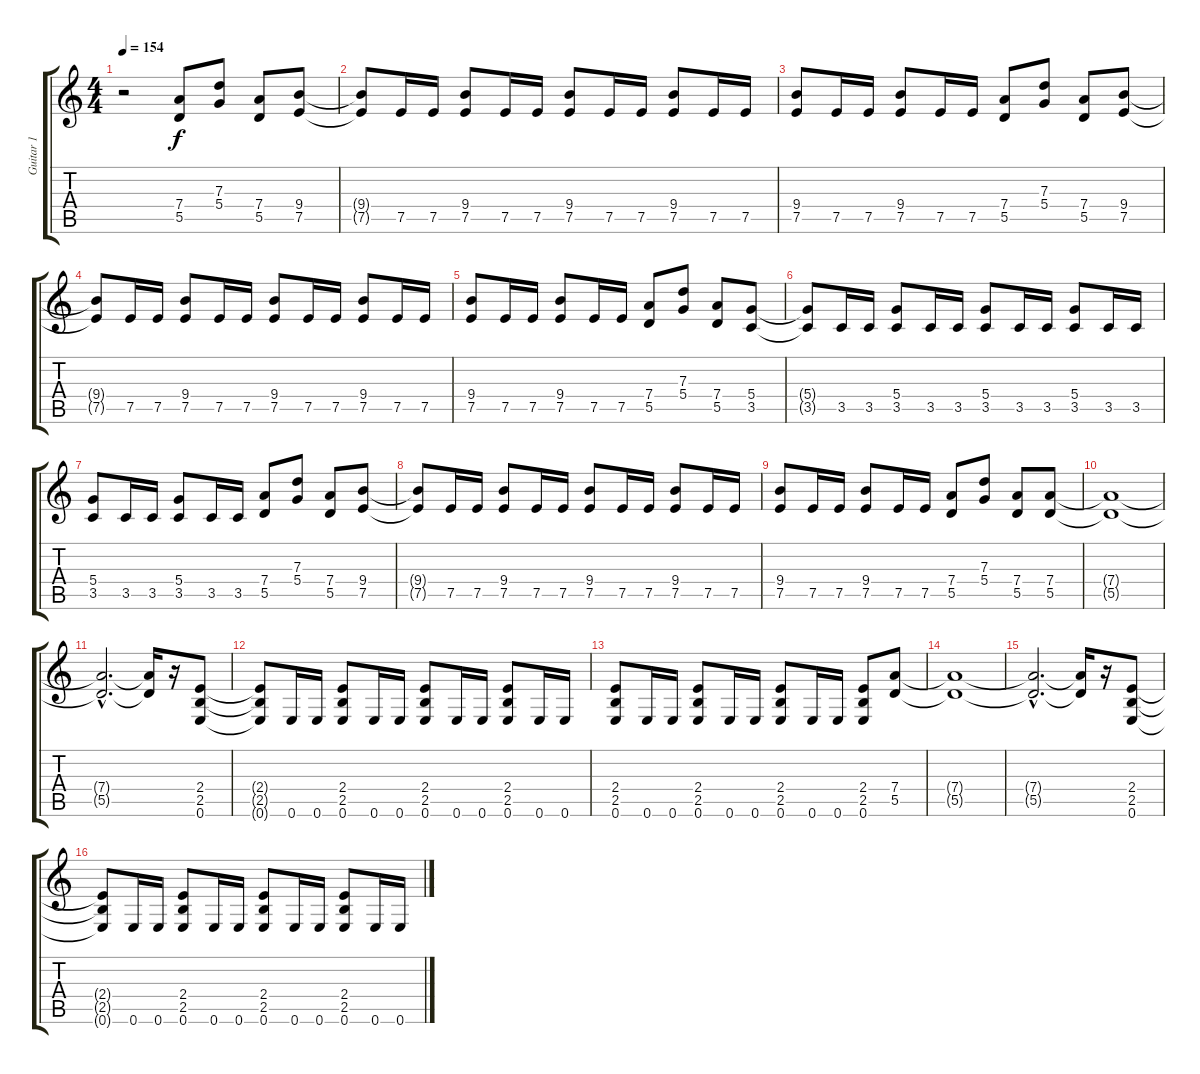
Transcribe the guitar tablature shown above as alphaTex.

\track ("Guitar 1" "Guitar 1") {instrument distortionguitar}
\staff {score tabs}
\tuning (E4 B3 G3 D3 A2 E2) {hide}
\ts (4 4)
\tempo 154
\clef g2
\ks c
r.2{dy f} (7.4 5.5).8 (7.3 5.4).8 (7.4 5.5).8 (9.4 7.5).8 |
(9.4{t} 7.5{t}).8 7.5.16 7.5.16 (9.4 7.5).8 7.5.16 7.5.16 (9.4 7.5).8 7.5.16 7.5.16 (9.4 7.5).8 7.5.16 7.5.16 |
(9.4 7.5).8 7.5.16 7.5.16 (9.4 7.5).8 7.5.16 7.5.16 (7.4 5.5).8 (7.3 5.4).8 (7.4 5.5).8 (9.4 7.5).8 |
(9.4{t} 7.5{t}).8 7.5.16 7.5.16 (9.4 7.5).8 7.5.16 7.5.16 (9.4 7.5).8 7.5.16 7.5.16 (9.4 7.5).8 7.5.16 7.5.16 |
(9.4 7.5).8 7.5.16 7.5.16 (9.4 7.5).8 7.5.16 7.5.16 (7.4 5.5).8 (7.3 5.4).8 (7.4 5.5).8 (5.4 3.5).8 |
(5.4{t} 3.5{t}).8 3.5.16 3.5.16 (5.4 3.5).8 3.5.16 3.5.16 (5.4 3.5).8 3.5.16 3.5.16 (5.4 3.5).8 3.5.16 3.5.16 |
(5.4 3.5).8 3.5.16 3.5.16 (5.4 3.5).8 3.5.16 3.5.16 (7.4 5.5).8 (7.3 5.4).8 (7.4 5.5).8 (9.4 7.5).8 |
(9.4{t} 7.5{t}).8 7.5.16 7.5.16 (9.4 7.5).8 7.5.16 7.5.16 (9.4 7.5).8 7.5.16 7.5.16 (9.4 7.5).8 7.5.16 7.5.16 |
(9.4 7.5).8 7.5.16 7.5.16 (9.4 7.5).8 7.5.16 7.5.16 (7.4 5.5).8 (7.3 5.4).8 (7.4 5.5).8 (7.4 5.5).8 |
(7.4{t} 5.5{t}).1 |
(7.4{hac t} 5.5{hac t}).2{d} (7.4{t} 5.5{t}).16 r.16 (2.4 2.5 0.6).8 |
(2.4{t} 2.5{t} 0.6{t}).8 0.6.16 0.6.16 (2.4 2.5 0.6).8 0.6.16 0.6.16 (2.4 2.5 0.6).8 0.6.16 0.6.16 (2.4 2.5 0.6).8 0.6.16 0.6.16 |
(2.4 2.5 0.6).8 0.6.16 0.6.16 (2.4 2.5 0.6).8 0.6.16 0.6.16 (2.4 2.5 0.6).8 0.6.16 0.6.16 (2.4 2.5 0.6).8 (7.4 5.5).8 |
(7.4{t} 5.5{t}).1 |
(7.4{hac t} 5.5{hac t}).2{d} (7.4{t} 5.5{t}).16 r.16 (2.4 2.5 0.6).8 |
(2.4{t} 2.5{t} 0.6{t}).8 0.6.16 0.6.16 (2.4 2.5 0.6).8 0.6.16 0.6.16 (2.4 2.5 0.6).8 0.6.16 0.6.16 (2.4 2.5 0.6).8 0.6.16 0.6.16
